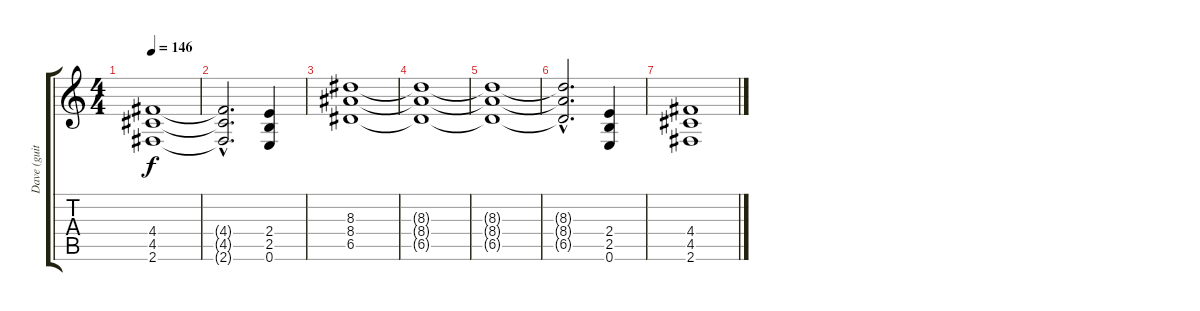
\track ("Dave (guitar)" "Dave (guit") {instrument distortionguitar}
\staff {score tabs}
\tuning (E4 B3 G3 D3 A2 E2) {hide}
\ts (4 4)
\tempo 146
\clef g2
\ks c
(4.4{t} 4.5{t} 2.6{t}).1{dy f} |
(4.4{hac t} 4.5{hac t} 2.6{hac t}).2{d} (2.4 2.5 0.6).4 |
(8.3 8.4 6.5).1 |
(8.3{t} 8.4{t} 6.5{t}).1 |
(8.3{t} 8.4{t} 6.5{t}).1 |
(8.3{hac t} 8.4{hac t} 6.5{hac t}).2{d} (2.4 2.5 0.6).4 |
(4.4 4.5 2.6).1
